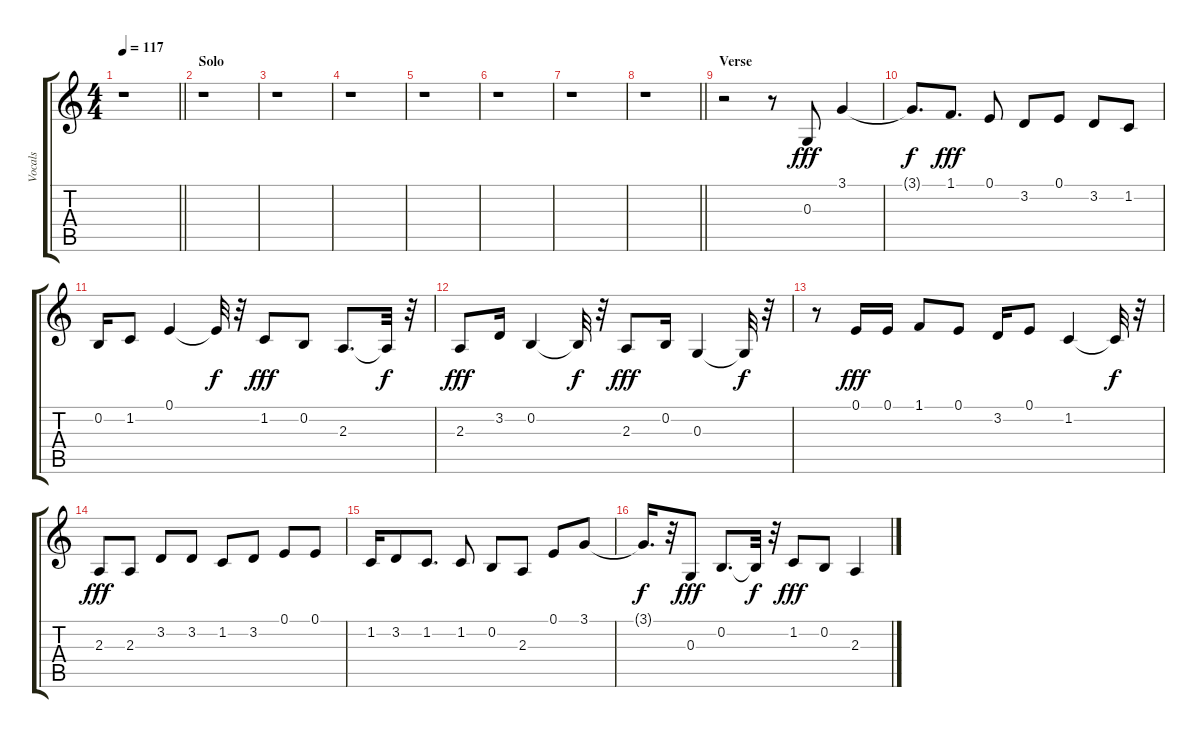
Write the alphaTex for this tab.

\track ("Vocals" "Vocals") {instrument altosax}
\staff {score tabs}
\tuning (E4 B3 G3 D3 A2 E2) {hide}
\ts (4 4)
\tempo 117
\clef g2
\barLineRight lightlight
\ks c
r.1{dy f} |
\section ("" "Solo")
r.1 |
r.1 |
r.1 |
r.1 |
r.1 |
r.1 |
\barLineRight lightlight
r.1 |
\section ("" "Verse")
r.2 r.8 0.3.8{dy fff} 3.1.4 |
3.1{t}.8{d dy f} 1.1.8{d dy fff} 0.1.8 3.2.8 0.1.8 3.2.8 1.2.8 |
0.2.16 1.2.8 0.1.4 0.1{t}.32{dy f} r.32 1.2.8{dy fff} 0.2.8 2.3.8{d} 2.3{t}.32{dy f} r.32 |
2.3.8{dy fff} 3.2.16 0.2.4 0.2{t}.32{dy f} r.32 2.3.8{dy fff} 0.2.16 0.3.4 0.3{t}.32{dy f} r.32 |
r.8 0.1.16{dy fff} 0.1.16 1.1.8 0.1.8 3.2.16 0.1.8 1.2.4 1.2{t}.32{dy f} r.32 |
2.3.8{dy fff} 2.3.8 3.2.8 3.2.8 1.2.8 3.2.8 0.1.8 0.1.8 |
1.2.16 3.2.8 1.2.8{d} 1.2.8 0.2.8 2.3.8 0.1.8 3.1.8 |
3.1{t}.16{d dy f} r.32 0.3.8{dy fff} 0.2.8{d} 0.2{t}.32{dy f} r.32 1.2.8{dy fff} 0.2.8 2.3.4
